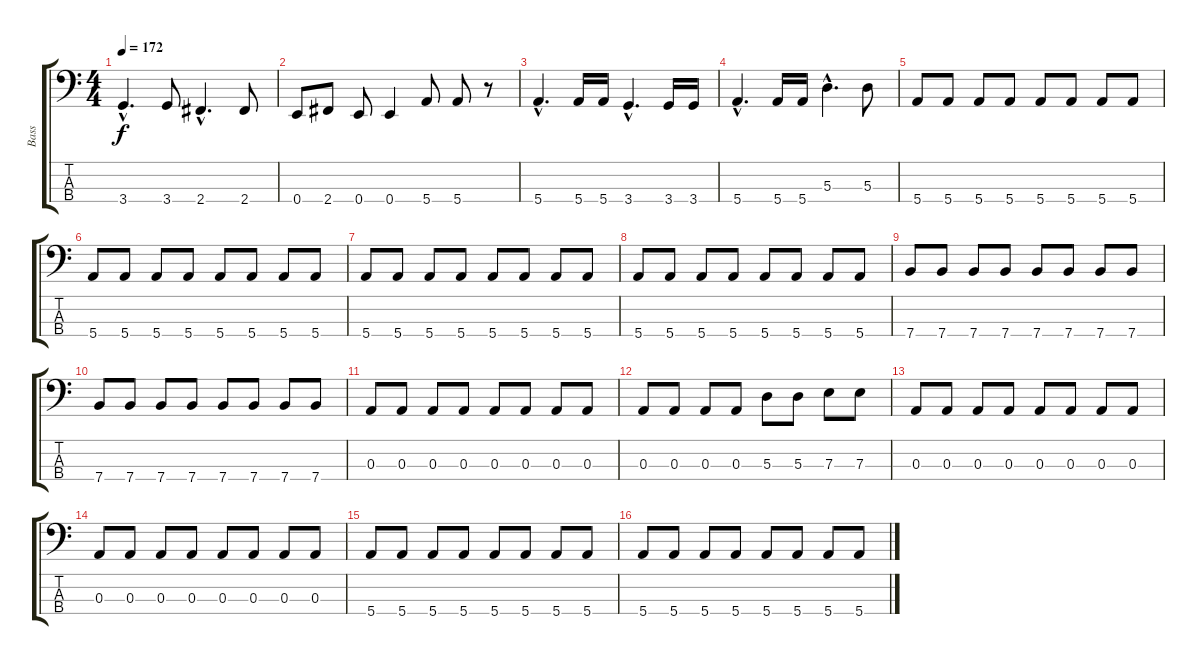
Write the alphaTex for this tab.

\track ("Bass" "Bass") {instrument electricbassfinger}
\staff {score tabs}
\tuning (G2 D2 A1 E1) {hide}
\ts (4 4)
\tempo 172
\clef f4
\ks c
3.4{hac}.4{d dy f} 3.4.8 2.4{hac}.4{d} 2.4.8 |
0.4.8 2.4.8 0.4.8 0.4.4 5.4.8 5.4.8 r.8 |
5.4{hac}.4{d} 5.4.16 5.4.16 3.4{hac}.4{d} 3.4.16 3.4.16 |
5.4{hac}.4{d} 5.4.16 5.4.16 5.3{hac}.4{d} 5.3.8 |
5.4.8 5.4.8 5.4.8 5.4.8 5.4.8 5.4.8 5.4.8 5.4.8 |
5.4.8 5.4.8 5.4.8 5.4.8 5.4.8 5.4.8 5.4.8 5.4.8 |
5.4.8 5.4.8 5.4.8 5.4.8 5.4.8 5.4.8 5.4.8 5.4.8 |
5.4.8 5.4.8 5.4.8 5.4.8 5.4.8 5.4.8 5.4.8 5.4.8 |
7.4.8 7.4.8 7.4.8 7.4.8 7.4.8 7.4.8 7.4.8 7.4.8 |
7.4.8 7.4.8 7.4.8 7.4.8 7.4.8 7.4.8 7.4.8 7.4.8 |
0.3.8 0.3.8 0.3.8 0.3.8 0.3.8 0.3.8 0.3.8 0.3.8 |
0.3.8 0.3.8 0.3.8 0.3.8 5.3.8 5.3.8 7.3.8 7.3.8 |
0.3.8 0.3.8 0.3.8 0.3.8 0.3.8 0.3.8 0.3.8 0.3.8 |
0.3.8 0.3.8 0.3.8 0.3.8 0.3.8 0.3.8 0.3.8 0.3.8 |
5.4.8 5.4.8 5.4.8 5.4.8 5.4.8 5.4.8 5.4.8 5.4.8 |
5.4.8 5.4.8 5.4.8 5.4.8 5.4.8 5.4.8 5.4.8 5.4.8
